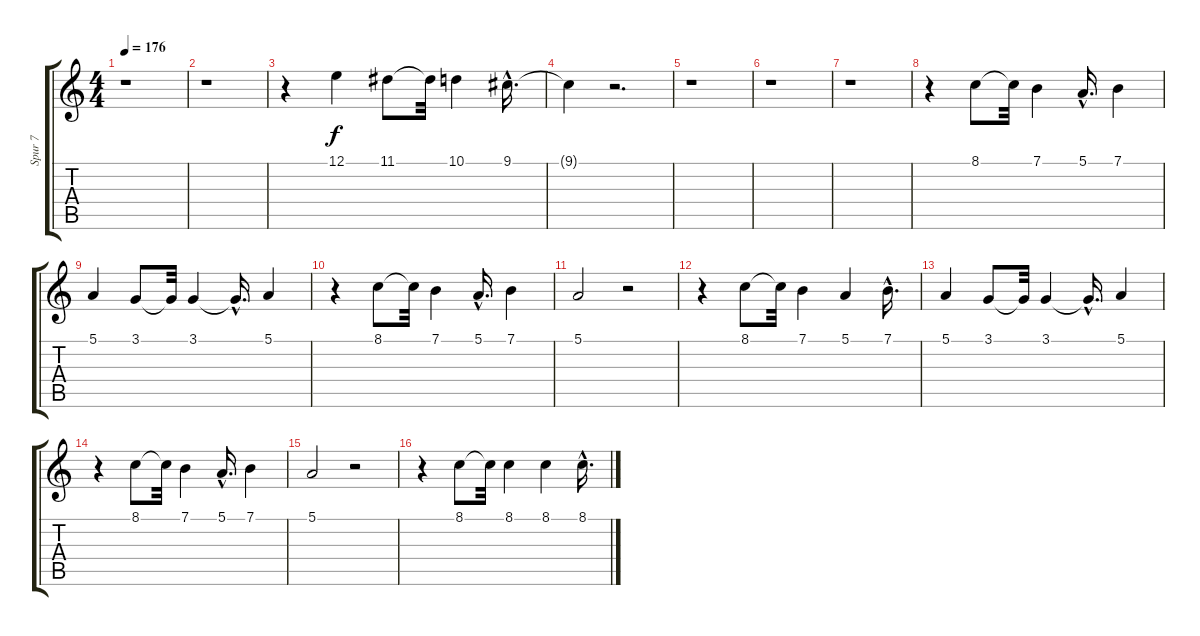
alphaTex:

\track ("Spur 7" "Spur 7") {instrument lead6voice}
\staff {score tabs}
\tuning (E4 B3 G3 D3 A2 E2) {hide}
\ts (4 4)
\tempo 176
\clef g2
\ks c
r.1{dy f instrument lead6voice} |
r.1 |
r.4 12.1.4 11.1.8 11.1{t}.32 10.1.4 9.1{hac}.16{d} |
9.1{t}.4 r.2{d} |
r.1 |
r.1 |
r.1 |
r.4 8.1.8 8.1{t}.32 7.1.4 5.1{hac}.16{d} 7.1.4 |
5.1.4 3.1.8 3.1{t}.32 3.1.4 3.1{hac t}.16{d} 5.1.4 |
r.4 8.1.8 8.1{t}.32 7.1.4 5.1{hac}.16{d} 7.1.4 |
5.1.2 r.2 |
r.4 8.1.8 8.1{t}.32 7.1.4 5.1.4 7.1{hac}.16{d} |
5.1.4 3.1.8 3.1{t}.32 3.1.4 3.1{hac t}.16{d} 5.1.4 |
r.4 8.1.8 8.1{t}.32 7.1.4 5.1{hac}.16{d} 7.1.4 |
5.1.2 r.2 |
r.4 8.1.8 8.1{t}.32 8.1.4 8.1.4 8.1{hac}.16{d}
